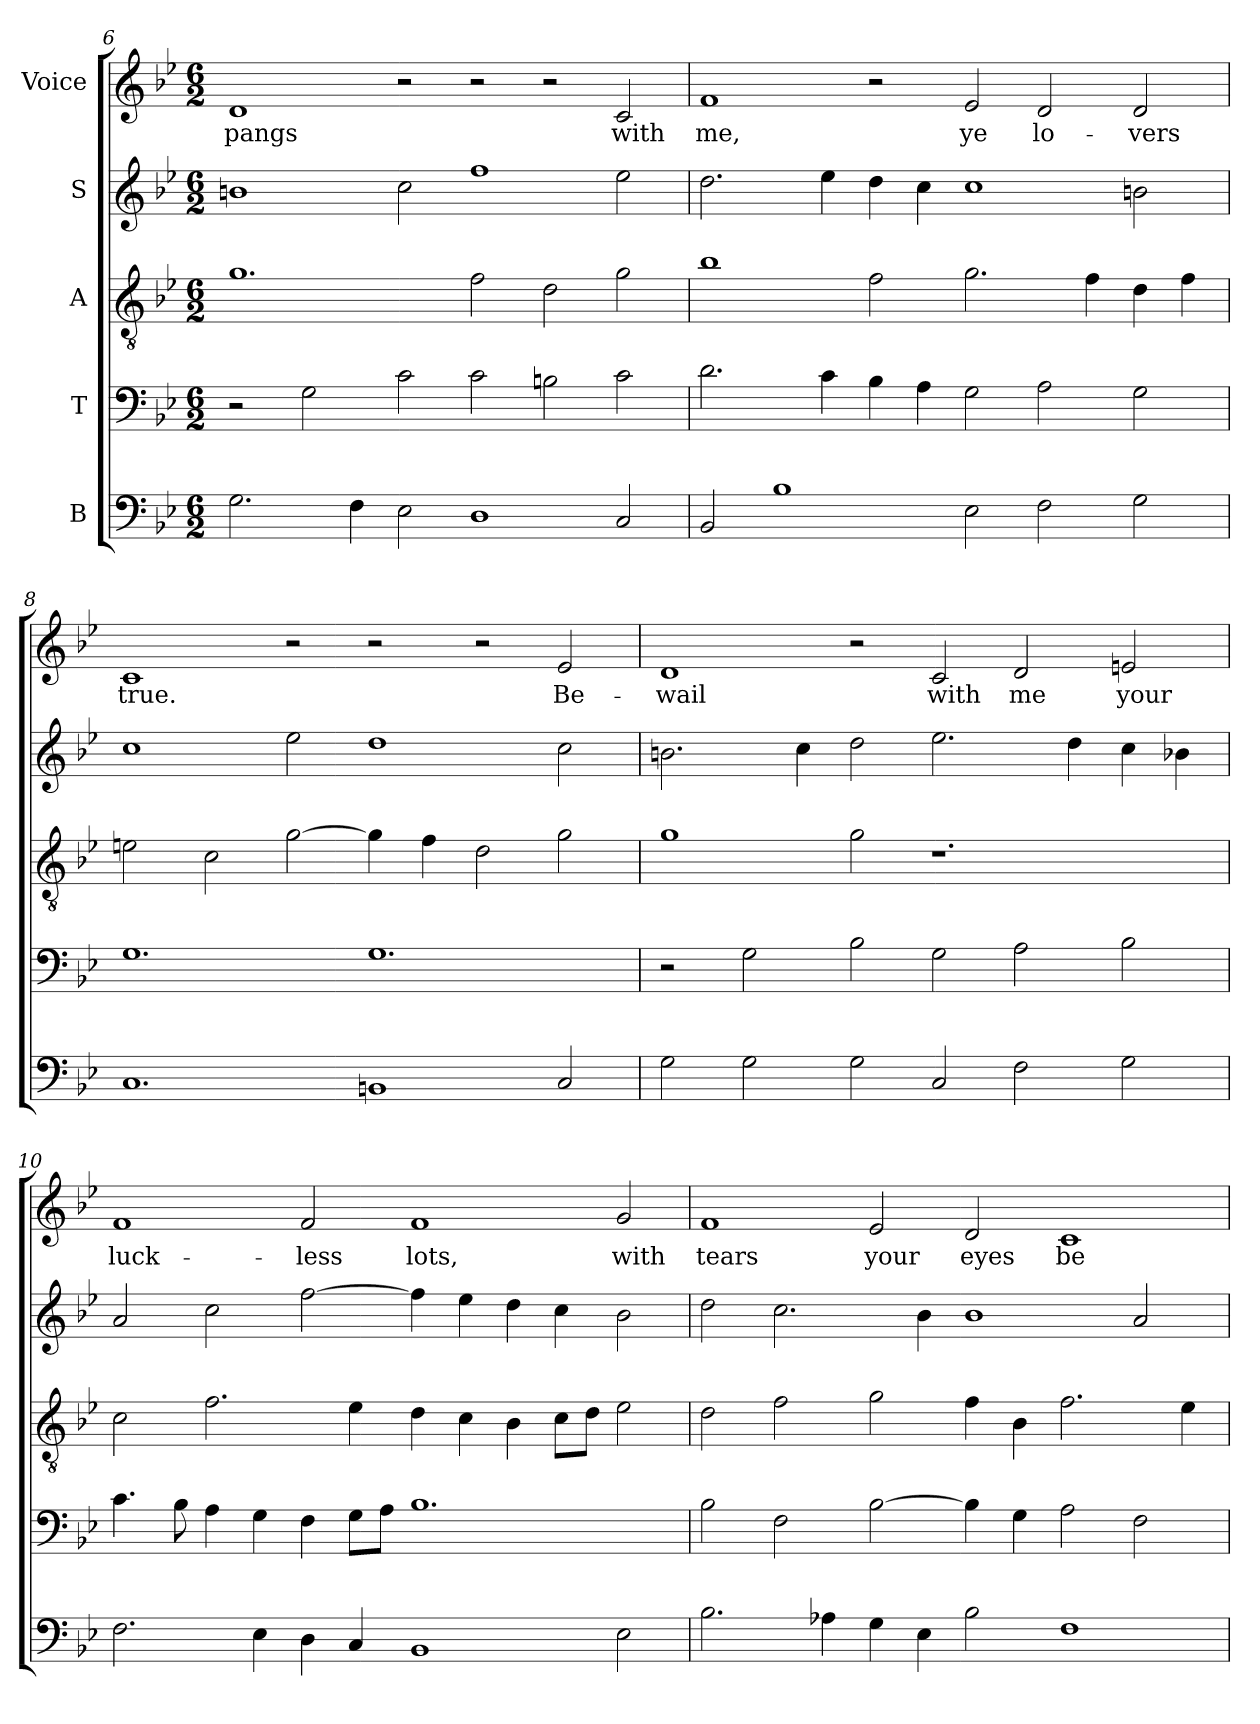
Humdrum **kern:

**kern	**kern	**kern	**kern	**kern	**text
*part5	*part4	*part3	*part2	*part1	*part1
*staff5	*staff4	*staff3	*staff2	*staff1	*staff1
*I"B	*I"T	*I"A	*I"S	*I"Voice	*
*clefF4	*clefF4	*clefGv2	*clefG2	*clefG2	*
*k[b-e-]	*k[b-e-]	*k[b-e-]	*k[b-e-]	*k[b-e-]	*
*B-:	*B-:	*B-:	*B-:	*B-:	*
*M6/2	*M6/2	*M6/2	*M6/2	*M6/2	*
=6	=6	=6	=6	=6	=6
!	!	!	!	!	!LO:LY:b
2.G\	2r	1.g	1bn	1d	pangs
.	2G\	.	.	.	.
4F\	.	.	.	.	.
2E-\	2c\	.	2cc\	2r	.
1D	2c\	2f\	1ff	2r	.
.	2Bn\	2d\	.	2r	.
!	!	!	!	!	!LO:LY:b
2C/	2c\	2g\	2ee-\	2c/	with
=7	=7	=7	=7	=7	=7
!	!	!	!	!	!LO:LY:b
2BB-/	2.d\	1b-	2.dd\	1f	me,
1B-	.	.	.	.	.
.	4c\	.	4ee-\	.	.
.	4B-\	2f\	4dd\	2r	.
.	4A\	.	4cc\	.	.
!	!	!	!	!	!LO:LY:b
2E-\	2G\	2.g\	1cc	2e-/	ye
!	!	!	!	!	!LO:LY:b
2F\	2A\	.	.	2d/	lo-
.	.	4f\	.	.	.
!	!	!	!	!	!LO:LY:b
2G\	2G\	4d\	2bn\	2d/	-vers
.	.	4f\	.	.	.
!!LO:LB:g=z
=8	=8	=8	=8	=8	=8
!	!	!	!	!	!LO:LY:b
1.C	1.G	2en\	1cc	1c	true.
.	.	2c\	.	.	.
.	.	[2g\	2ee-\	2r	.
1BBn	1.G	4g\]	1dd	2r	.
.	.	4f\	.	.	.
.	.	2d\	.	2r	.
!	!	!	!	!	!LO:LY:b
2C/	.	2g\	2cc\	2e-/	Be-
=9	=9	=9	=9	=9	=9
!	!	!	!	!	!LO:LY:b
2G\	2r	1g	2.bn\	1d	-wail
2G\	2G\	.	.	.	.
.	.	.	4cc\	.	.
2G\	2B-\	2g\	2dd\	2r	.
!	!	!	!	!	!LO:LY:b
2C/	2G\	1.r	2.ee-\	2c/	with
!	!	!	!	!	!LO:LY:b
2F\	2A\	.	.	2d/	me
.	.	.	4dd\	.	.
!	!	!	!	!	!LO:LY:b
2G\	2B-\	.	4cc\	2en/	your
.	.	.	4b-X\	.	.
=10	=10	=10	=10	=10	=10
!	!	!	!	!	!LO:LY:b
2.F\	4.c\	2c\	2a/	1f	luck-
.	8B-\	.	.	.	.
.	4A\	2.f\	2cc\	.	.
4E-\	4G\	.	.	.	.
!	!	!	!	!	!LO:LY:b
4D\	4F\	.	[2ff\	2f/	-less
4C/	8G\L	4e-\	.	.	.
.	8A\J	.	.	.	.
!	!	!	!	!	!LO:LY:b
1BB-	1.B-	4d\	4ff\]	1f	lots,
.	.	4c\	4ee-\	.	.
.	.	4B-\	4dd\	.	.
.	.	8c\L	4cc\	.	.
.	.	8d\J	.	.	.
!	!	!	!	!	!LO:LY:b
2E-\	.	2e-\	2b-\	2g/	with
!!LO:PB:g=z
=11	=11	=11	=11	=11	=11
!	!	!	!	!	!LO:LY:b
2.B-\	2B-\	2d\	2dd\	1f	tears
.	2F\	2f\	2.cc\	.	.
4A-X\	.	.	.	.	.
!	!	!	!	!	!LO:LY:b
4G\	[2B-\	2g\	.	2e-/	your
4E-\	.	.	4b-\	.	.
!	!	!	!	!	!LO:LY:b
2B-\	4B-\]	4f\	1b-	2d/	eyes
.	4G\	4B-\	.	.	.
!	!	!	!	!	!LO:LY:b
1F	2A\	2.f\	.	1c	be-
.	2F\	.	2a/	.	.
.	.	4e-\	.	.	.
=	=	=	=	=	=
*-	*-	*-	*-	*-	*-
